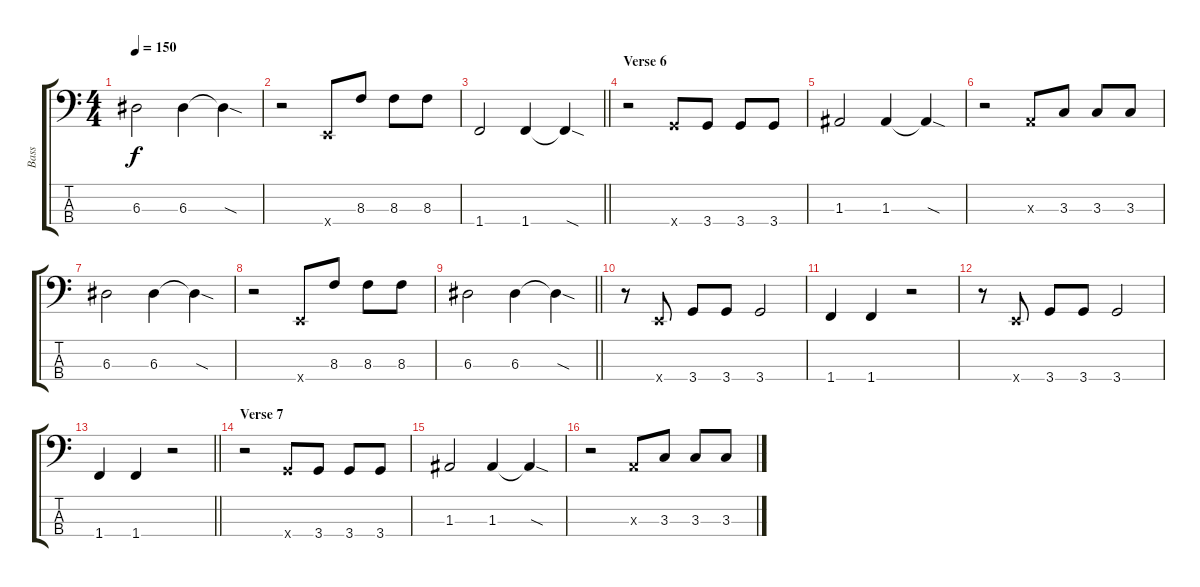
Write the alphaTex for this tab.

\track ("Bass" "Bass") {instrument electricbassfinger}
\staff {score tabs}
\tuning (G2 D2 A1 E1) {hide}
\ts (4 4)
\tempo 150
\clef f4
\ks c
6.3.2{dy f} 6.3.4 6.3{sod t}.4 |
r.2 0.4{x}.8 8.3.8 8.3.8 8.3.8 |
\barLineRight lightlight
1.4.2 1.4.4 1.4{sod t}.4 |
\section ("" "Verse 6")
r.2 3.4{x}.8 3.4.8 3.4.8 3.4.8 |
1.3.2 1.3.4 1.3{sod t}.4 |
r.2 0.3{x}.8 3.3.8 3.3.8 3.3.8 |
6.3.2 6.3.4 6.3{sod t}.4 |
r.2 0.4{x}.8 8.3.8 8.3.8 8.3.8 |
\barLineRight lightlight
6.3.2 6.3.4 6.3{sod t}.4 |
\section ("" "")
r.8 0.4{x}.8 3.4.8 3.4.8 3.4.2 |
1.4.4 1.4.4 r.2 |
r.8 0.4{x}.8 3.4.8 3.4.8 3.4.2 |
\barLineRight lightlight
1.4.4 1.4.4 r.2 |
\section ("" "Verse 7")
r.2 3.4{x}.8 3.4.8 3.4.8 3.4.8 |
1.3.2 1.3.4 1.3{sod t}.4 |
r.2 0.3{x}.8 3.3.8 3.3.8 3.3.8
